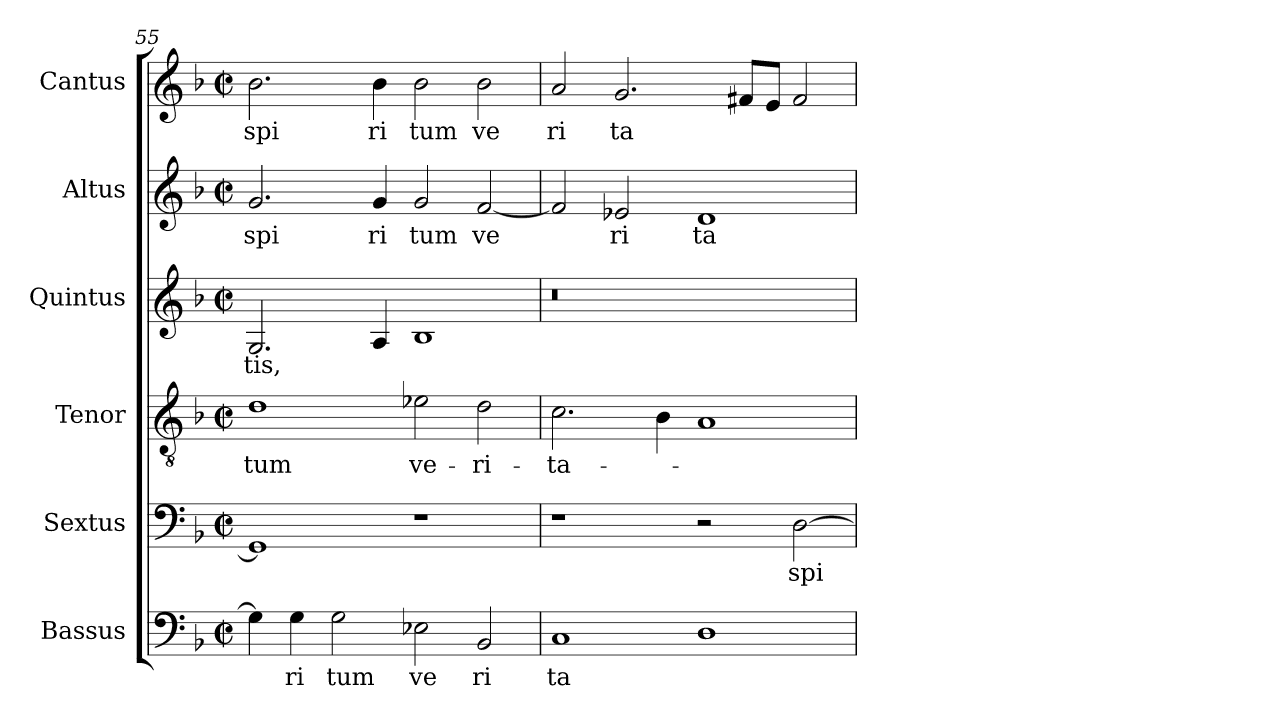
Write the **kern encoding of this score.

**kern	**text	**kern	**text	**kern	**text	**kern	**text	**kern	**text	**kern	**text
*part6	*part6	*part5	*part5	*part4	*part4	*part3	*part3	*part2	*part2	*part1	*part1
*staff6	*staff6	*staff5	*staff5	*staff4	*staff4	*staff3	*staff3	*staff2	*staff2	*staff1	*staff1
*I"Bassus	*	*I"Sextus	*	*I"Tenor	*	*I"Quintus	*	*I"Altus	*	*I"Cantus	*
!!LO:LB:g=z
*clefF4	*	*clefF4	*	*clefGv2	*	*clefG2	*	*clefG2	*	*clefG2	*
*k[b-]	*	*k[b-]	*	*k[b-]	*	*k[b-]	*	*k[b-]	*	*k[b-]	*
*F:	*	*F:	*	*F:	*	*F:	*	*F:	*	*F:	*
*M2/2	*	*M2/2	*	*M2/2	*	*M2/2	*	*M2/2	*	*M2/2	*
*met(c|)	*	*met(c|)	*	*met(c|)	*	*met(c|)	*	*met(c|)	*	*met(c|)	*
=55	=55	=55	=55	=55	=55	=55	=55	=55	=55	=55	=55
!	!	!	!	!	!LO:LY:b:cj	!	!LO:LY:b	!	!LO:LY:b:cj	!	!LO:LY:b:cj
4G\]	.	1GG]	.	1d	tum	2.G/	tis,	2.g/	spi	2.b-\	spi
!	!LO:LY:b:cj	!	!	!	!	!	!	!	!	!	!
4G\	ri	.	.	.	.	.	.	.	.	.	.
!	!LO:LY:b:cj	!	!	!	!	!	!	!	!	!	!
2G\	tum	.	.	.	.	.	.	.	.	.	.
!	!	!	!	!	!	!	!	!	!LO:LY:b:cj	!	!LO:LY:b:cj
.	.	.	.	.	.	4A/	.	4g/	ri	4b-\	ri
!	!LO:LY:b:cj	!	!	!	!LO:LY:b:cj	!	!	!	!LO:LY:b:cj	!	!LO:LY:b:cj
2E-X\	ve	1r	.	2e-X\	ve-	1B-	.	2g/	tum	2b-\	tum
!	!LO:LY:b:cj	!	!	!	!LO:LY:b:cj	!	!	!	!LO:LY:b:cj	!	!LO:LY:b:cj
2BB-/	ri	.	.	2d\	-ri-	.	.	[<2f/	ve	2b-\	ve
=56	=56	=56	=56	=56	=56	=56	=56	=56	=56	=56	=56
!	!LO:LY:b:cj	!	!	!	!LO:LY:b:cj	!	!	!	!	!	!LO:LY:b:cj
1C	ta	1r	.	2.c\	-ta-	0r	.	2f/]	.	2a/	ri
!	!	!	!	!	!	!	!	!	!LO:LY:b:cj	!	!LO:LY:b:cj
.	.	.	.	.	.	.	.	2e-X/	ri	2.g/	ta
.	.	.	.	4B-\	.	.	.	.	.	.	.
!	!	!	!	!	!	!	!	!	!LO:LY:b:cj	!	!
1D	.	2r	.	1A	.	.	.	1d	ta	.	.
.	.	.	.	.	.	.	.	.	.	8f#/L	.
.	.	.	.	.	.	.	.	.	.	8e/J	.
!	!	!	!LO:LY:b	!	!	!	!	!	!	!	!
.	.	[>2D\	spi	.	.	.	.	.	.	2f#/	.
=	=	=	=	=	=	=	=	=	=	=	=
*-	*-	*-	*-	*-	*-	*-	*-	*-	*-	*-	*-
